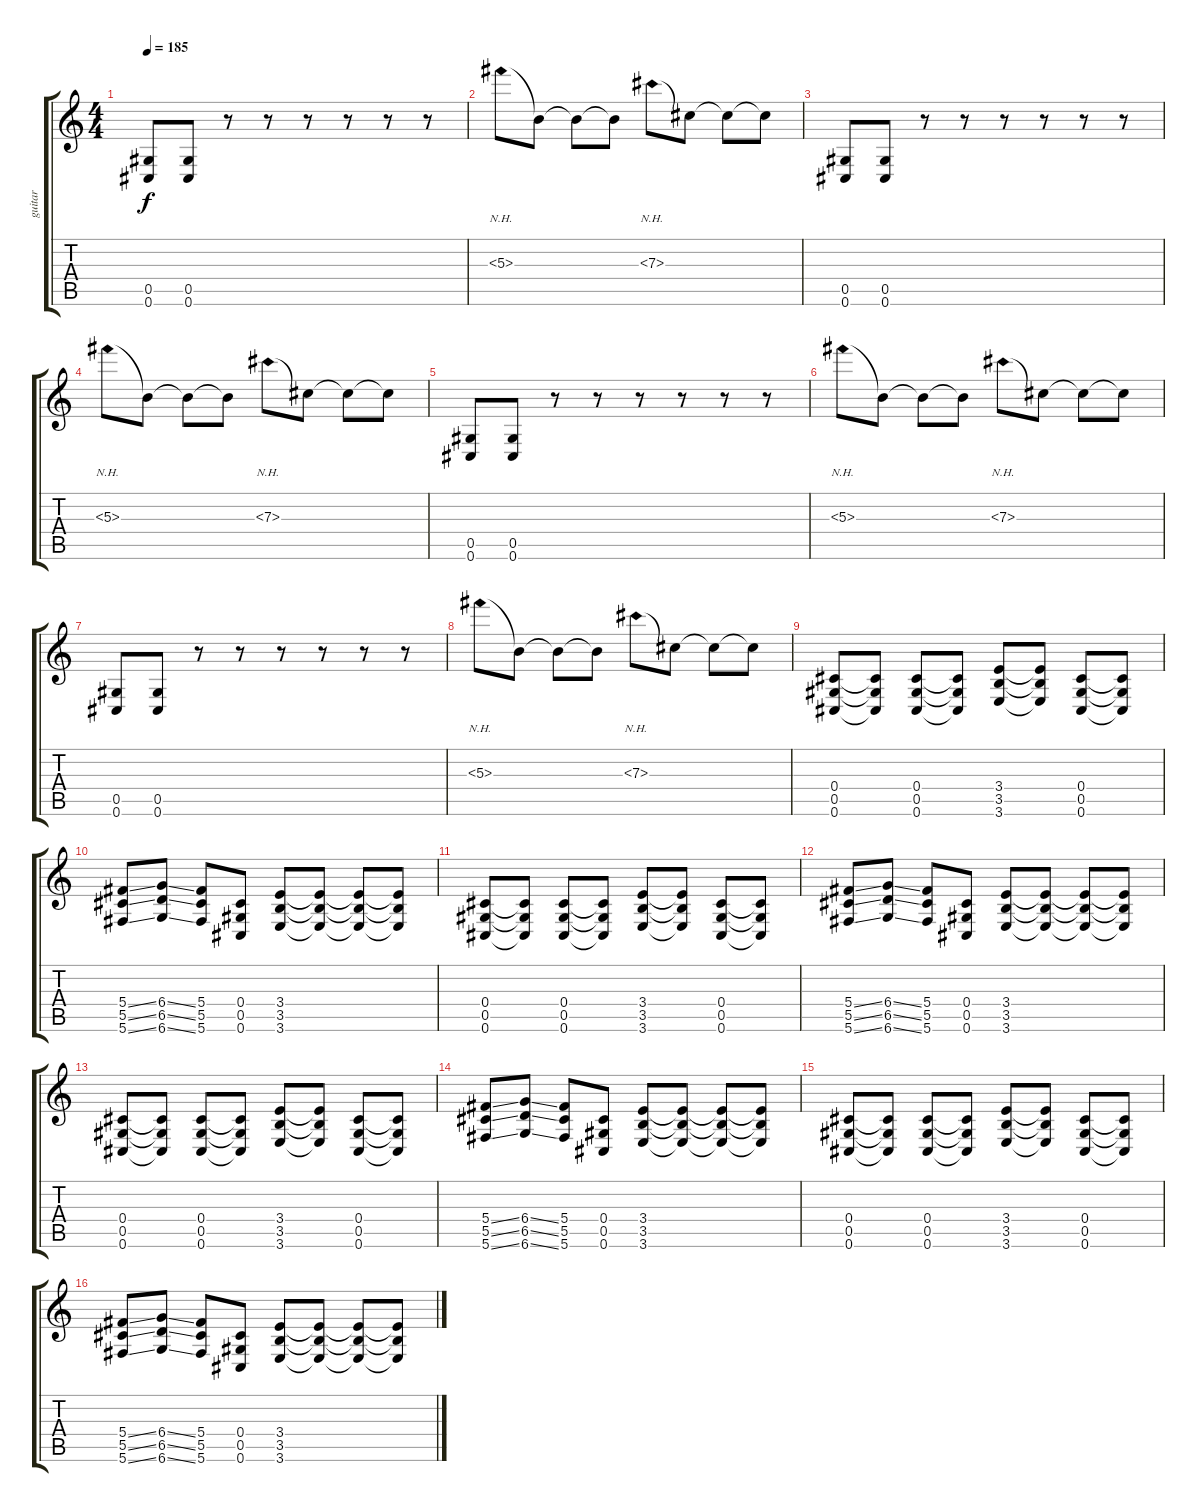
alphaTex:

\track ("guitar" "guitar") {instrument distortionguitar}
\staff {score tabs}
\tuning (Eb4 Bb3 Gb3 Db3 Ab2 Db2) {hide}
\ts (4 4)
\tempo 185
\clef g2
\ks c
(0.5 0.6).8{dy f} (0.5 0.6).8 r.8 r.8 r.8 r.8 r.8 r.8 |
5.3{nh}.8 5.3{t}.8 5.3{t}.8 5.3{t}.8 7.3{nh}.8 7.3{t}.8 7.3{t}.8 7.3{t}.8 |
(0.5 0.6).8 (0.5 0.6).8 r.8 r.8 r.8 r.8 r.8 r.8 |
5.3{nh}.8 5.3{t}.8 5.3{t}.8 5.3{t}.8 7.3{nh}.8 7.3{t}.8 7.3{t}.8 7.3{t}.8 |
(0.5 0.6).8 (0.5 0.6).8 r.8 r.8 r.8 r.8 r.8 r.8 |
5.3{nh}.8 5.3{t}.8 5.3{t}.8 5.3{t}.8 7.3{nh}.8 7.3{t}.8 7.3{t}.8 7.3{t}.8 |
(0.5 0.6).8 (0.5 0.6).8 r.8 r.8 r.8 r.8 r.8 r.8 |
5.3{nh}.8 5.3{t}.8 5.3{t}.8 5.3{t}.8 7.3{nh}.8 7.3{t}.8 7.3{t}.8 7.3{t}.8 |
(0.4 0.5 0.6).8{volume 14 balance 8 instrument distortionguitar} (0.4{t} 0.5{t} 0.6{t}).8 (0.4 0.5 0.6).8 (0.4{t} 0.5{t} 0.6{t}).8 (3.4 3.5 3.6).8 (3.4{t} 3.5{t} 3.6{t}).8 (0.4 0.5 0.6).8 (0.4{t} 0.5{t} 0.6{t}).8 |
(5.4{ss} 5.5{ss} 5.6{ss}).8 (6.4{ss} 6.5{ss} 6.6{ss}).8 (5.4 5.5 5.6).8 (0.4 0.5 0.6).8 (3.4 3.5 3.6).8 (3.4{t} 3.5{t} 3.6{t}).8 (3.4{t} 3.5{t} 3.6{t}).8 (3.4{t} 3.5{t} 3.6{t}).8 |
(0.4 0.5 0.6).8 (0.4{t} 0.5{t} 0.6{t}).8 (0.4 0.5 0.6).8 (0.4{t} 0.5{t} 0.6{t}).8 (3.4 3.5 3.6).8 (3.4{t} 3.5{t} 3.6{t}).8 (0.4 0.5 0.6).8 (0.4{t} 0.5{t} 0.6{t}).8 |
(5.4{ss} 5.5{ss} 5.6{ss}).8 (6.4{ss} 6.5{ss} 6.6{ss}).8 (5.4 5.5 5.6).8 (0.4 0.5 0.6).8 (3.4 3.5 3.6).8 (3.4{t} 3.5{t} 3.6{t}).8 (3.4{t} 3.5{t} 3.6{t}).8 (3.4{t} 3.5{t} 3.6{t}).8 |
(0.4 0.5 0.6).8 (0.4{t} 0.5{t} 0.6{t}).8 (0.4 0.5 0.6).8 (0.4{t} 0.5{t} 0.6{t}).8 (3.4 3.5 3.6).8 (3.4{t} 3.5{t} 3.6{t}).8 (0.4 0.5 0.6).8 (0.4{t} 0.5{t} 0.6{t}).8 |
(5.4{ss} 5.5{ss} 5.6{ss}).8 (6.4{ss} 6.5{ss} 6.6{ss}).8 (5.4 5.5 5.6).8 (0.4 0.5 0.6).8 (3.4 3.5 3.6).8 (3.4{t} 3.5{t} 3.6{t}).8 (3.4{t} 3.5{t} 3.6{t}).8 (3.4{t} 3.5{t} 3.6{t}).8 |
(0.4 0.5 0.6).8 (0.4{t} 0.5{t} 0.6{t}).8 (0.4 0.5 0.6).8 (0.4{t} 0.5{t} 0.6{t}).8 (3.4 3.5 3.6).8 (3.4{t} 3.5{t} 3.6{t}).8 (0.4 0.5 0.6).8 (0.4{t} 0.5{t} 0.6{t}).8 |
(5.4{ss} 5.5{ss} 5.6{ss}).8 (6.4{ss} 6.5{ss} 6.6{ss}).8 (5.4 5.5 5.6).8 (0.4 0.5 0.6).8 (3.4 3.5 3.6).8 (3.4{t} 3.5{t} 3.6{t}).8 (3.4{t} 3.5{t} 3.6{t}).8 (3.4{t} 3.5{t} 3.6{t}).8
